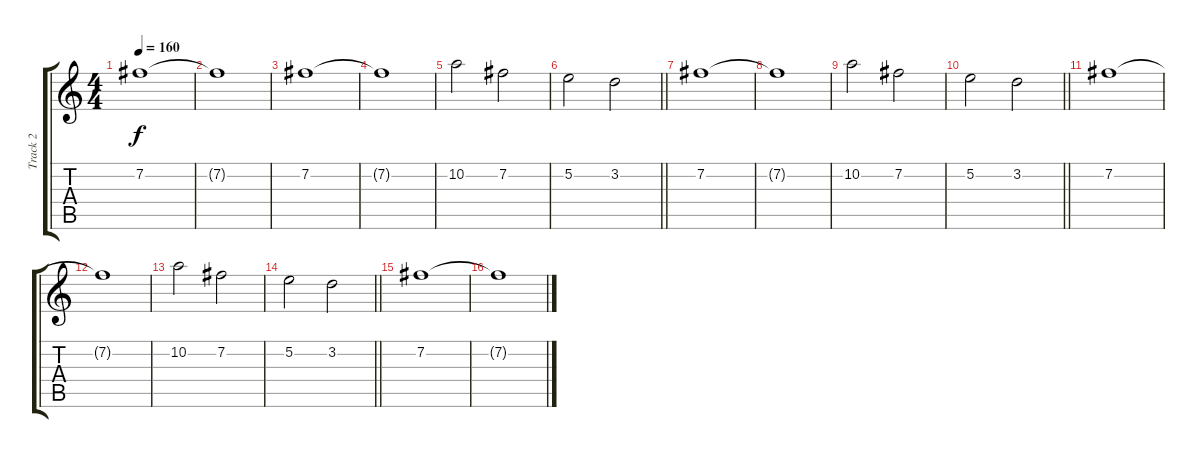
\track ("Track 2" "Track 2") {instrument acousticguitarsteel}
\staff {score tabs}
\tuning (E4 B3 G3 D3 A2 E2) {hide}
\ts (4 4)
\tempo 160
\clef g2
\ks c
7.2{t}.1{dy f} |
7.2{t}.1 |
7.2.1 |
7.2{t}.1 |
10.2.2 7.2.2 |
\barLineRight lightlight
5.2.2 3.2.2 |
7.2.1 |
7.2{t}.1 |
10.2.2 7.2.2 |
\barLineRight lightlight
5.2.2 3.2.2 |
7.2.1 |
7.2{t}.1 |
10.2.2 7.2.2 |
\barLineRight lightlight
5.2.2 3.2.2 |
7.2.1 |
7.2{t}.1
